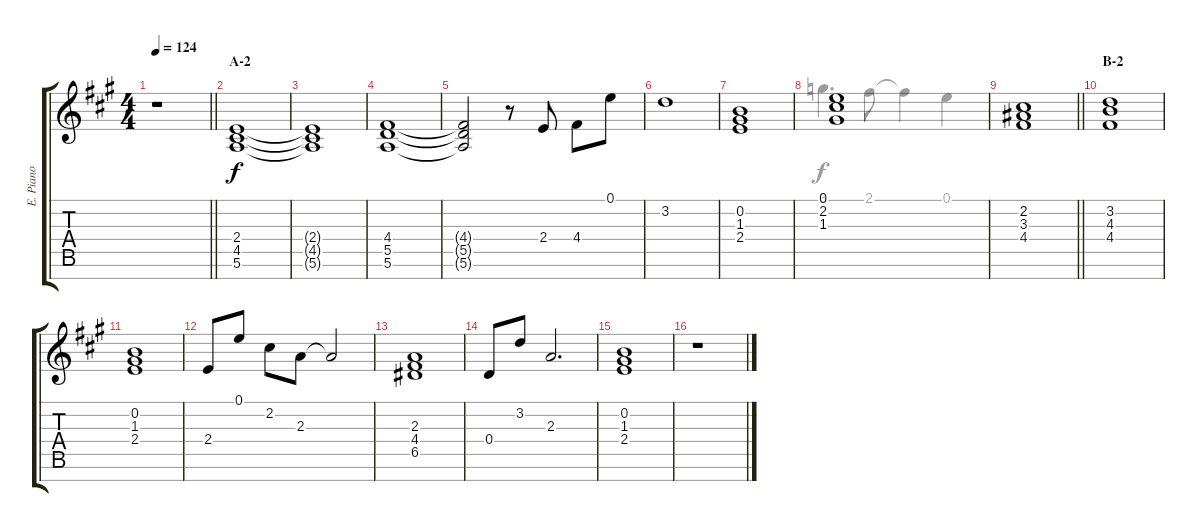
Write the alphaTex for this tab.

\track ("E. Piano" "E. Piano") {instrument electricgrandpiano}
\staff {score tabs}
\tuning (E5 B4 G4 D4 A3 E3 B2) {hide}
\voice
\ts (4 4)
\tempo 124
\clef g2
\barLineRight lightlight
\ks a
r.1{dy f} |
\section ("" "A-2")
(2.4 4.5 5.6).1 |
(2.4{t} 4.5{t} 5.6{t}).1 |
(4.4 5.5 5.6).1 |
(4.4{t} 5.5{t} 5.6{t}).2 r.8 2.4.8 4.4.8 0.1.8 |
3.2.1 |
(0.2 1.3 2.4).1 |
(0.1 2.2 1.3).1 |
\barLineRight lightlight
(2.2 3.3 4.4).1 |
\section ("" "B-2")
(3.2 4.3 4.4).1 |
(0.2 1.3 2.4).1 |
2.4.8 0.1.8 2.2.8 2.3.8 2.3{t}.2 |
(2.3 4.4 6.5).1 |
0.4.8 3.2.8 2.3.2{d} |
(0.2 1.3 2.4).1 |
r.1
\voice
\clef g2
\ottava regular
\simile none
\barLineRight lightlight
\ks a
|
|
|
|
|
|
|
3.1.4{d} 2.1.8 2.1{t}.4 0.1.4 |
\barLineRight lightlight
2.2.1 |
|
|
|
|
|
|
